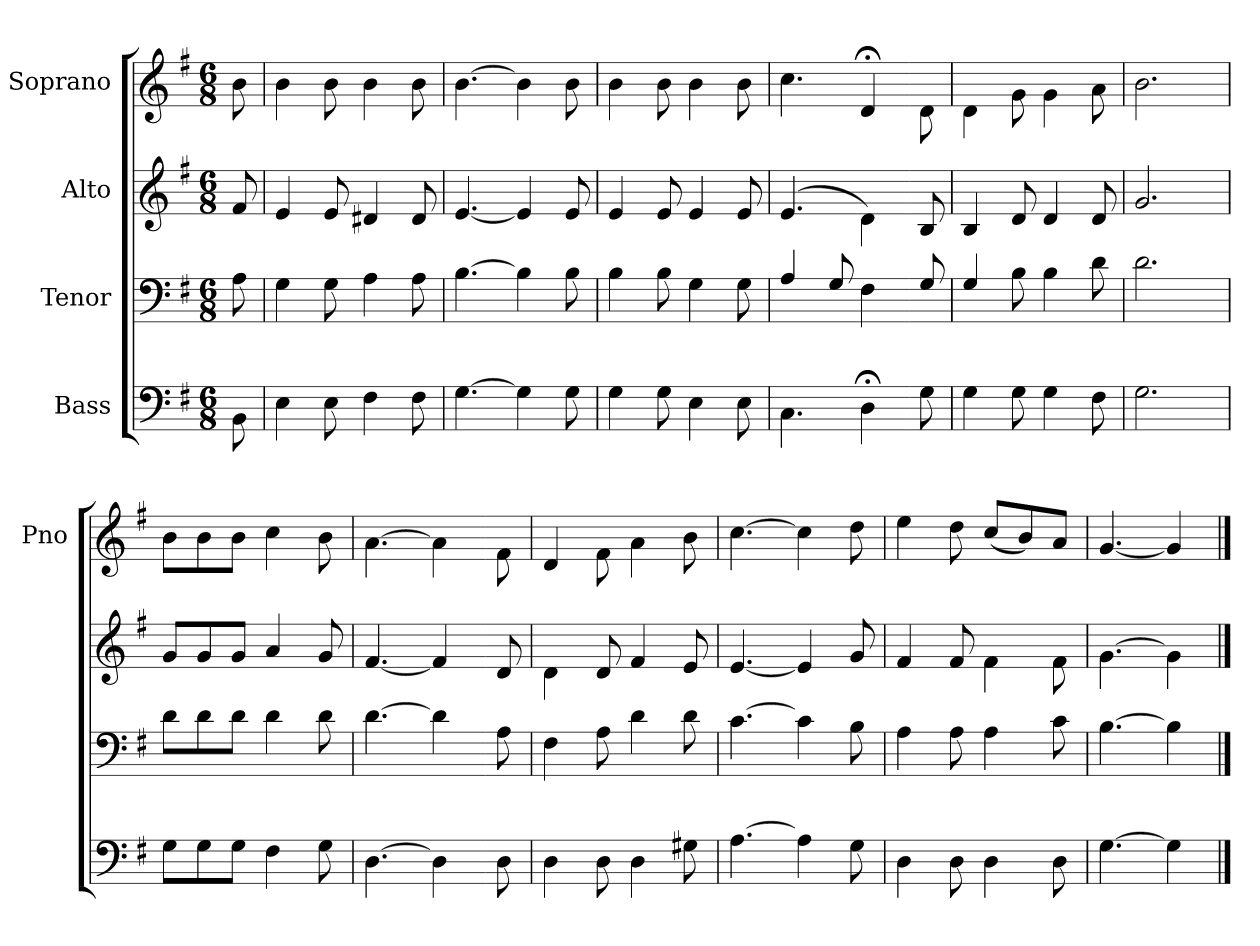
**kern	**kern	**kern	**kern
*part4	*part3	*part2	*part1
*staff4	*staff3	*staff2	*staff1
*I"Bass	*I"Tenor	*I"Alto	*I"Soprano
*	*	*	*I'Pno
*clefF4	*clefF4	*clefG2	*clefG2
*k[f#]	*k[f#]	*k[f#]	*k[f#]
*G:	*G:	*G:	*G:
*M6/8	*M6/8	*M6/8	*M6/8
=	=	=	=
8BB\	8A\	8f#/	8b\
=	=	=	=
4E\	4G\	4e/	4b\
8E\	8G\	8e/	8b\
4F#\	4A\	4d#X/	4b\
8F#\	8A\	8d#/	8b\
=	=	=	=
[4.G\	[4.B\	[4.e/	[4.b\
4G\]	4B\]	4e/]	4b\]
8G\	8B\	8e/	8b\
=	=	=	=
4G\	4B\	4e/	4b\
8G\	8B\	8e/	8b\
4E\	4G\	4e/	4b\
8E\	8G\	8e/	8b\
=	=	=	=
4.C\	(>4A/	(<4.e/	4.cc\
.	8G/	.	.
4D;\)	4F#\	4d\)	(4d;</
=-	=-	=-	=-
8G\	8G/	8B/	8d\
=	=	=	=
4G\	4G/	4B/	4d\
8G\	8B\	8d/	8g\
4G\	4B\	4d/	4g\
8F#\	8d\	8d/	8a\
=	=	=	=
2.G\	2.d\	2.g/	2.b\
=	=	=	=
8G\L	8d\L	8g/L	8b\L
8G\	8d\	8g/	8b\
8G\J	8d\J	8g/J	8b\J
4F#\	4d\	4a/	4cc\
8G\	8d\	8g/	8b\
=	=	=	=
[4.D\	[4.d\	[4.f#/	[4.a\
4D\]	4d\]	4f#/]	4a\]
=-	=-	=-	=-
8D\	8A\	8d/	8f#\
=	=	=	=
4D\	4F#\	4d\	4d/
8D\	8A\	8d/	8f#\
4D\	4d\	4f#/	4a\
8G#X\	8d\	8e/	8b\
=	=	=	=
[4.A\	[4.c\	[4.e/	[4.cc\
4A\]	4c\]	4e/]	4cc\]
8G\	8B\	8g/	8dd\
=	=	=	=
4D\	4A\	4f#/	4ee\
8D\	8A\	8f#/	8dd\
4D\	4A\	4f#\	(>8cc/L
.	.	.	8b/)
8D\	8c\	8f#\	8a/J
=	=	=	=
[4.G\	[4.B\	[4.g\	[4.g/
4G\]	4B\]	4g\]	4g/]
==	==	==	==
*-	*-	*-	*-
